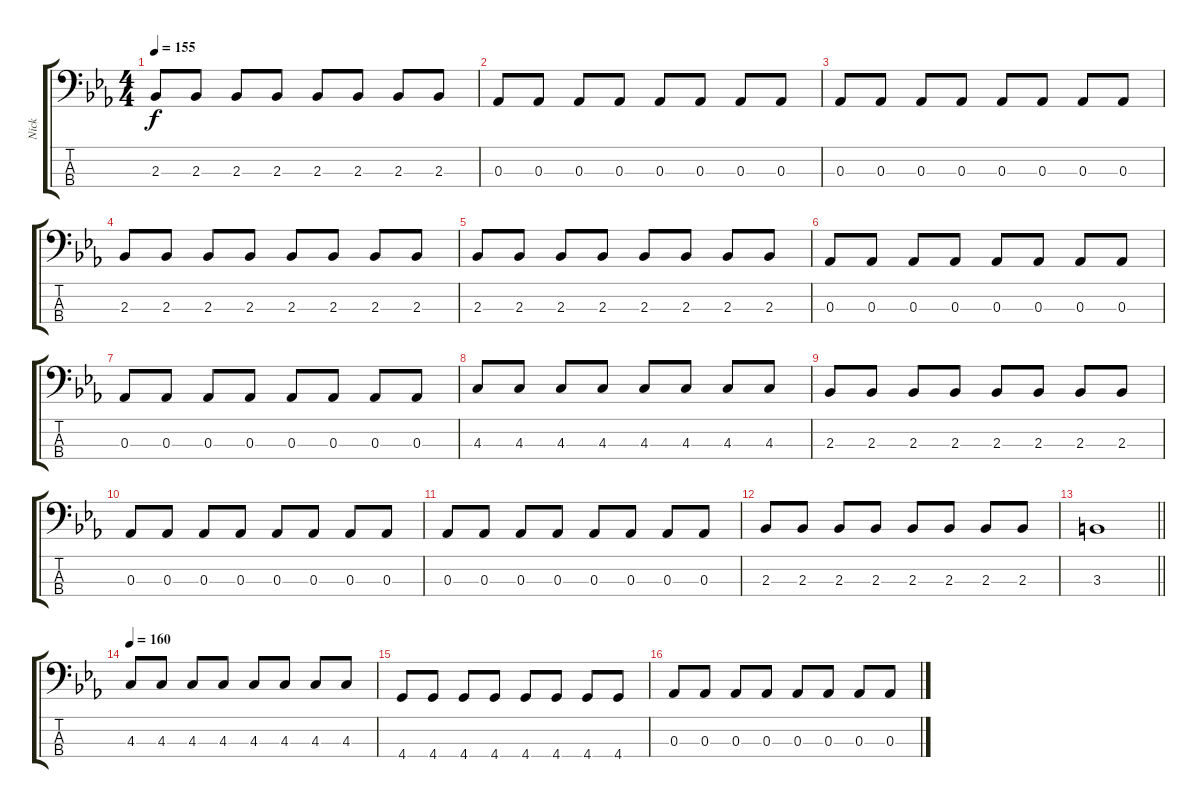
\track ("Nick" "Nick") {instrument electricbasspick}
\staff {score tabs}
\tuning (Gb2 Db2 Ab1 Eb1) {hide}
\ts (4 4)
\tempo 155
\clef f4
\ks cminor
2.3.8{dy f} 2.3.8 2.3.8 2.3.8 2.3.8 2.3.8 2.3.8 2.3.8 |
0.3.8 0.3.8 0.3.8 0.3.8 0.3.8 0.3.8 0.3.8 0.3.8 |
0.3.8 0.3.8 0.3.8 0.3.8 0.3.8 0.3.8 0.3.8 0.3.8 |
2.3.8 2.3.8 2.3.8 2.3.8 2.3.8 2.3.8 2.3.8 2.3.8 |
2.3.8 2.3.8 2.3.8 2.3.8 2.3.8 2.3.8 2.3.8 2.3.8 |
0.3.8 0.3.8 0.3.8 0.3.8 0.3.8 0.3.8 0.3.8 0.3.8 |
0.3.8 0.3.8 0.3.8 0.3.8 0.3.8 0.3.8 0.3.8 0.3.8 |
4.3.8 4.3.8 4.3.8 4.3.8 4.3.8 4.3.8 4.3.8 4.3.8 |
2.3.8 2.3.8 2.3.8 2.3.8 2.3.8 2.3.8 2.3.8 2.3.8 |
0.3.8 0.3.8 0.3.8 0.3.8 0.3.8 0.3.8 0.3.8 0.3.8 |
0.3.8 0.3.8 0.3.8 0.3.8 0.3.8 0.3.8 0.3.8 0.3.8 |
2.3.8 2.3.8 2.3.8 2.3.8 2.3.8 2.3.8 2.3.8 2.3.8 |
\barLineRight lightlight
3.3.1 |
\tempo 160
4.3.8 4.3.8 4.3.8 4.3.8 4.3.8 4.3.8 4.3.8 4.3.8 |
4.4.8 4.4.8 4.4.8 4.4.8 4.4.8 4.4.8 4.4.8 4.4.8 |
0.3.8 0.3.8 0.3.8 0.3.8 0.3.8 0.3.8 0.3.8 0.3.8
